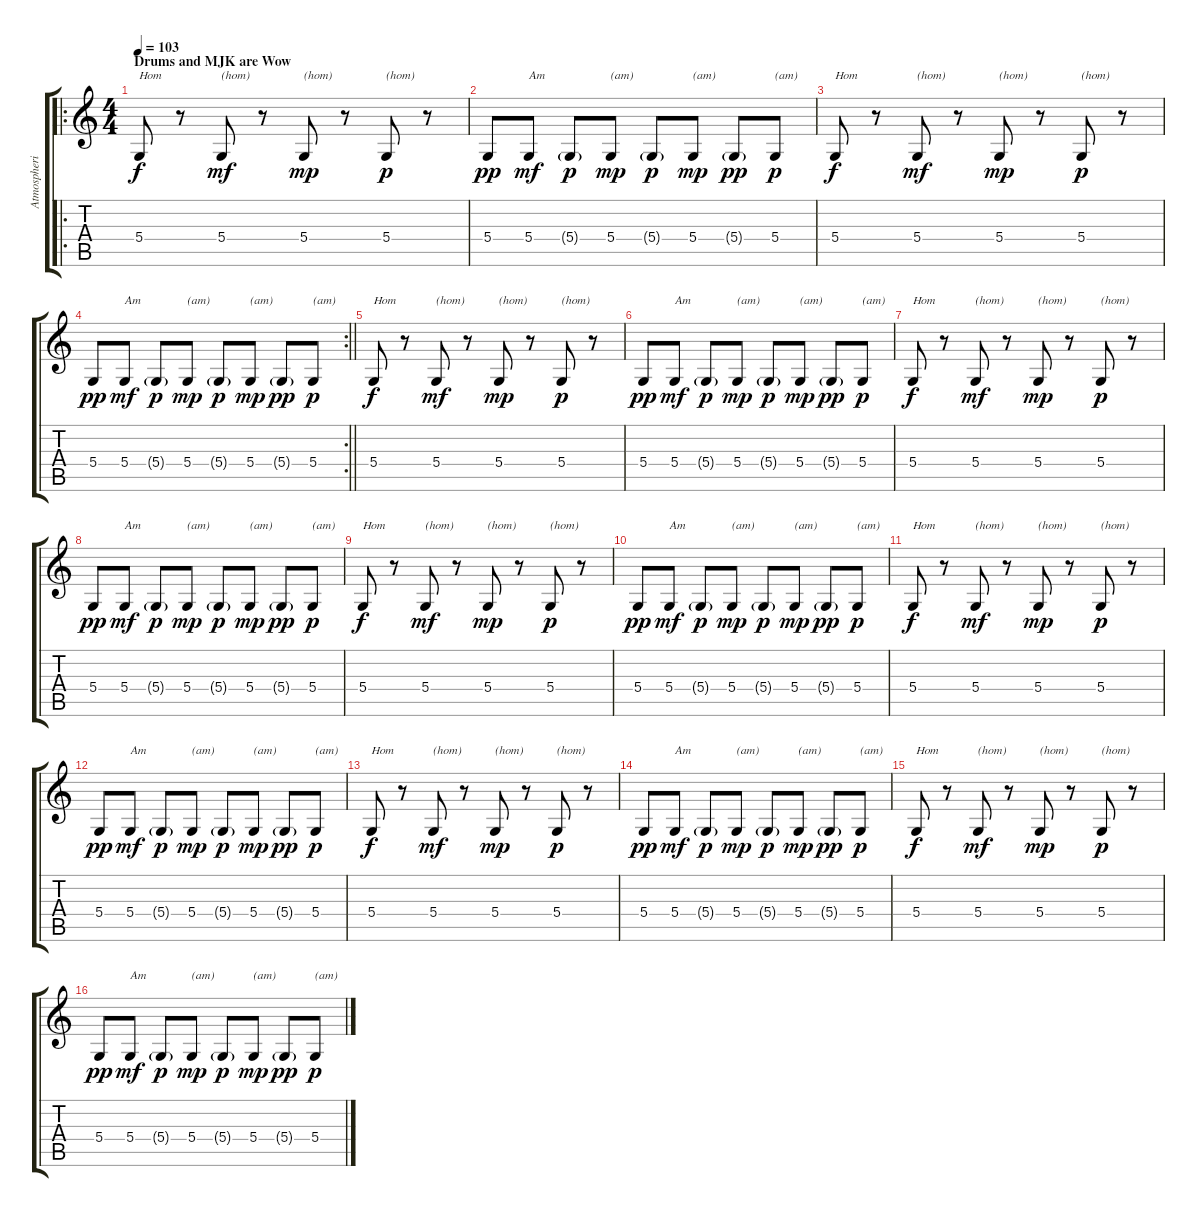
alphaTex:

\track ("Atmospheric BVs" "Atmospheri") {instrument panflute}
\staff {score tabs}
\tuning (E4 B3 G3 D3 A2 E2) {hide}
\ro
\ts (4 4)
\section ("" "Drums and MJK are Wow")
\tempo 103
\clef g2
\ks c
5.4.8{txt "Hom" dy f} r.8 5.4.8{txt "(hom)" dy mf} r.8 5.4.8{txt "(hom)" dy mp} r.8 5.4.8{txt "(hom)" dy p} r.8 |
5.4.8{dy pp} 5.4.8{txt "Am" dy mf} 5.4{g}.8{dy p} 5.4.8{txt "(am)" dy mp} 5.4{g}.8{dy p} 5.4.8{txt "(am)" dy mp} 5.4{g}.8{dy pp} 5.4.8{txt "(am)" dy p} |
5.4.8{txt "Hom" dy f} r.8 5.4.8{txt "(hom)" dy mf} r.8 5.4.8{txt "(hom)" dy mp} r.8 5.4.8{txt "(hom)" dy p} r.8 |
\rc 2
\barLineRight lightlight
5.4.8{dy pp} 5.4.8{txt "Am" dy mf} 5.4{g}.8{dy p} 5.4.8{txt "(am)" dy mp} 5.4{g}.8{dy p} 5.4.8{txt "(am)" dy mp} 5.4{g}.8{dy pp} 5.4.8{txt "(am)" dy p} |
5.4.8{txt "Hom" dy f} r.8 5.4.8{txt "(hom)" dy mf} r.8 5.4.8{txt "(hom)" dy mp} r.8 5.4.8{txt "(hom)" dy p} r.8 |
5.4.8{dy pp} 5.4.8{txt "Am" dy mf} 5.4{g}.8{dy p} 5.4.8{txt "(am)" dy mp} 5.4{g}.8{dy p} 5.4.8{txt "(am)" dy mp} 5.4{g}.8{dy pp} 5.4.8{txt "(am)" dy p} |
5.4.8{txt "Hom" dy f} r.8 5.4.8{txt "(hom)" dy mf} r.8 5.4.8{txt "(hom)" dy mp} r.8 5.4.8{txt "(hom)" dy p} r.8 |
5.4.8{dy pp} 5.4.8{txt "Am" dy mf} 5.4{g}.8{dy p} 5.4.8{txt "(am)" dy mp} 5.4{g}.8{dy p} 5.4.8{txt "(am)" dy mp} 5.4{g}.8{dy pp} 5.4.8{txt "(am)" dy p} |
5.4.8{txt "Hom" dy f} r.8 5.4.8{txt "(hom)" dy mf} r.8 5.4.8{txt "(hom)" dy mp} r.8 5.4.8{txt "(hom)" dy p} r.8 |
5.4.8{dy pp} 5.4.8{txt "Am" dy mf} 5.4{g}.8{dy p} 5.4.8{txt "(am)" dy mp} 5.4{g}.8{dy p} 5.4.8{txt "(am)" dy mp} 5.4{g}.8{dy pp} 5.4.8{txt "(am)" dy p} |
5.4.8{txt "Hom" dy f} r.8 5.4.8{txt "(hom)" dy mf} r.8 5.4.8{txt "(hom)" dy mp} r.8 5.4.8{txt "(hom)" dy p} r.8 |
5.4.8{dy pp} 5.4.8{txt "Am" dy mf} 5.4{g}.8{dy p} 5.4.8{txt "(am)" dy mp} 5.4{g}.8{dy p} 5.4.8{txt "(am)" dy mp} 5.4{g}.8{dy pp} 5.4.8{txt "(am)" dy p} |
5.4.8{txt "Hom" dy f} r.8 5.4.8{txt "(hom)" dy mf} r.8 5.4.8{txt "(hom)" dy mp} r.8 5.4.8{txt "(hom)" dy p} r.8 |
5.4.8{dy pp} 5.4.8{txt "Am" dy mf} 5.4{g}.8{dy p} 5.4.8{txt "(am)" dy mp} 5.4{g}.8{dy p} 5.4.8{txt "(am)" dy mp} 5.4{g}.8{dy pp} 5.4.8{txt "(am)" dy p} |
5.4.8{txt "Hom" dy f} r.8 5.4.8{txt "(hom)" dy mf} r.8 5.4.8{txt "(hom)" dy mp} r.8 5.4.8{txt "(hom)" dy p} r.8 |
5.4.8{dy pp} 5.4.8{txt "Am" dy mf} 5.4{g}.8{dy p} 5.4.8{txt "(am)" dy mp} 5.4{g}.8{dy p} 5.4.8{txt "(am)" dy mp} 5.4{g}.8{dy pp} 5.4.8{txt "(am)" dy p}
